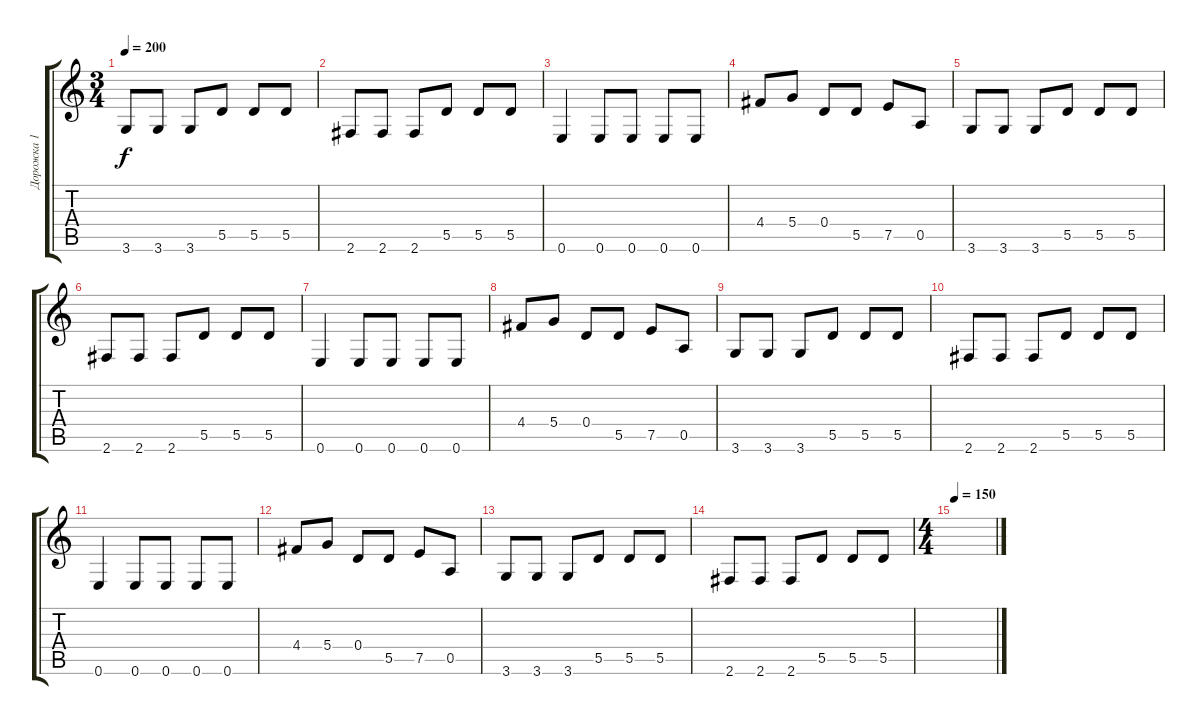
\track ("Дорожка 1" "Дорожка 1") {instrument distortionguitar}
\staff {score tabs}
\tuning (E4 B3 G3 D3 A2 E2) {hide}
\ts (3 4)
\tempo 200
\clef g2
\ks c
3.6.8{dy f} 3.6.8 3.6.8 5.5.8 5.5.8 5.5.8 |
2.6.8 2.6.8 2.6.8 5.5.8 5.5.8 5.5.8 |
0.6.4 0.6.8 0.6.8 0.6.8 0.6.8 |
4.4.8 5.4.8 0.4.8 5.5.8 7.5.8 0.5.8 |
3.6.8 3.6.8 3.6.8 5.5.8 5.5.8 5.5.8 |
2.6.8 2.6.8 2.6.8 5.5.8 5.5.8 5.5.8 |
0.6.4 0.6.8 0.6.8 0.6.8 0.6.8 |
4.4.8 5.4.8 0.4.8 5.5.8 7.5.8 0.5.8 |
3.6.8 3.6.8 3.6.8 5.5.8 5.5.8 5.5.8 |
2.6.8 2.6.8 2.6.8 5.5.8 5.5.8 5.5.8 |
0.6.4 0.6.8 0.6.8 0.6.8 0.6.8 |
4.4.8 5.4.8 0.4.8 5.5.8 7.5.8 0.5.8 |
3.6.8 3.6.8 3.6.8 5.5.8 5.5.8 5.5.8 |
2.6.8 2.6.8 2.6.8 5.5.8 5.5.8 5.5.8 |
\ts (4 4)
\tempo 150
